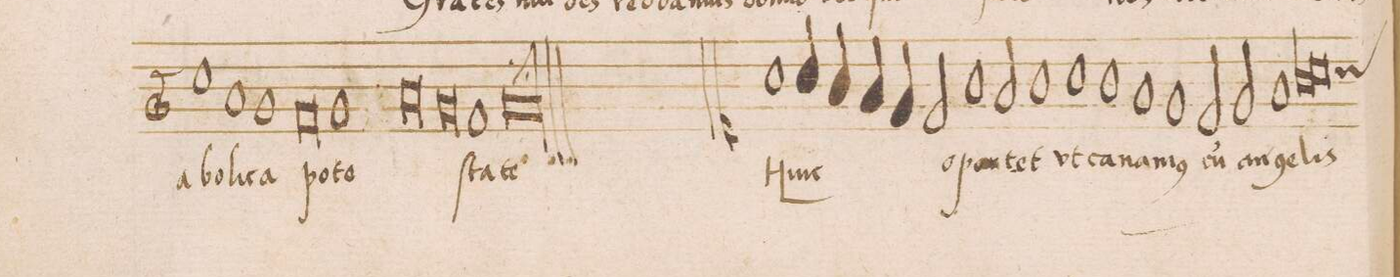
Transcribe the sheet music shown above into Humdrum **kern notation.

**kern	**text
*I"DISCANTVS	*
*clefG2	*
*k[]	*
*met(C|)	*
*M2/1	*
1cc	-bo-
=18-	=18-
1a	-li-
1g	-ca
=19-	=19-
0f	po-
=20-	=20-
1g	-te-
0a	.
=21-	=21-
0g	.
=22-	=22-
1f	-ſta-
=23-	=23-
0gl;	-te
=24||	=24||
*clefC1	*
1a	Hu-
4a/	-is
4g/	.
4f/	.
4e/	.
=25-	=25-
2d/	o-
1g	-por-
2f/	-tet
=26-	=26-
1g	vt
1a	ca-
=27-	=27-
1g	-na-
1f	.
=28-	=28-
1e	-m(us)
2d/	cu(m)
2e/	.
=29-	=29-
1f	an-
*lig	*
1g	-ge-
=30-	=30-
1a	.
*Xlig	*
*custos:a	*
*-	*-
